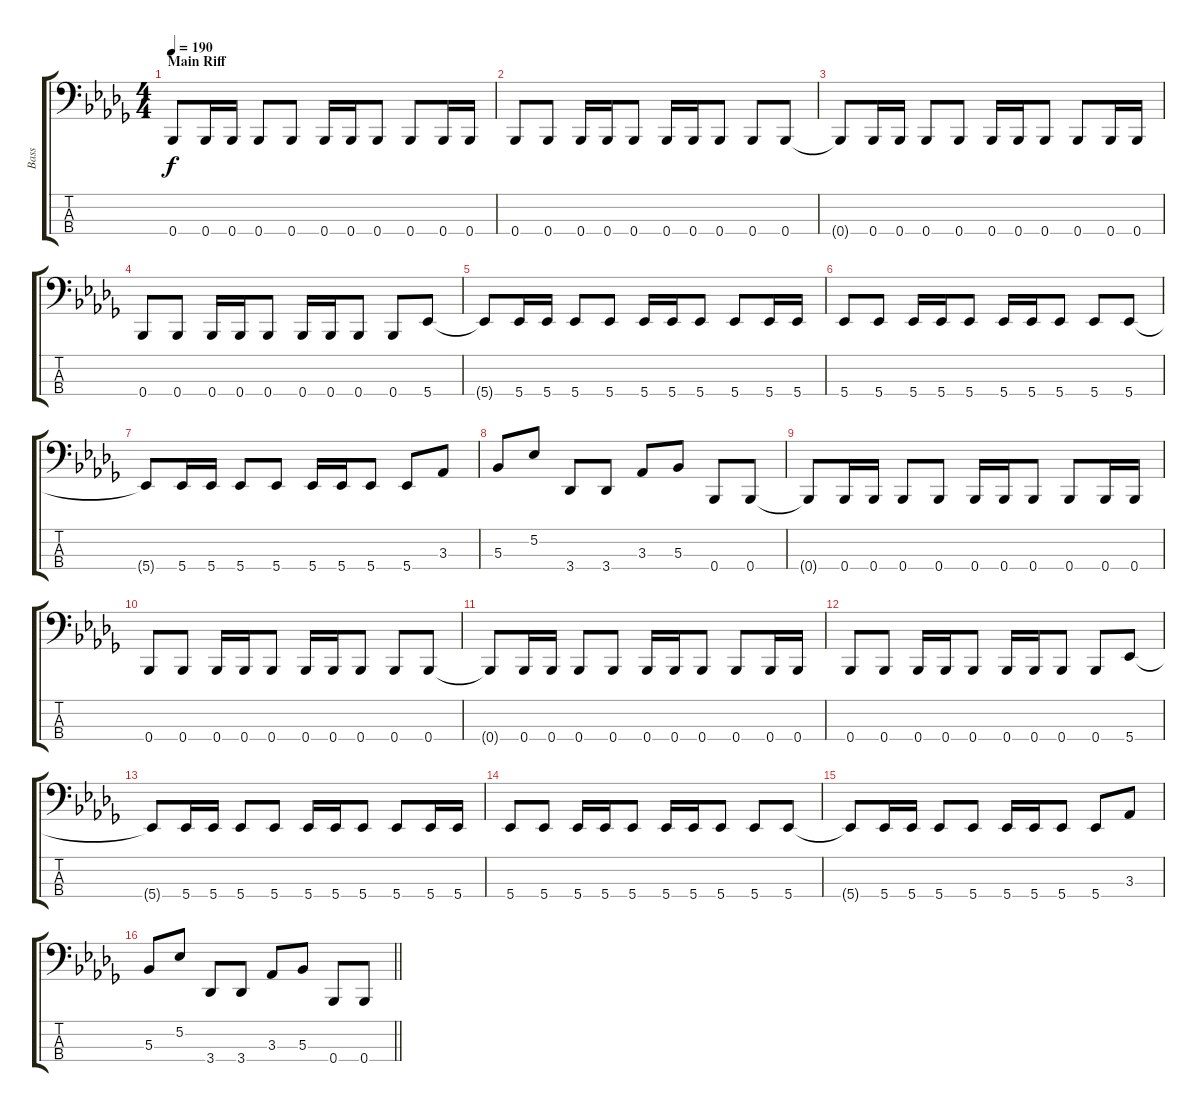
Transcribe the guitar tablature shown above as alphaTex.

\track ("Bass" "Bass") {instrument electricbasspick}
\staff {score tabs}
\tuning (Eb2 Bb1 F1 Bb0) {hide}
\ts (4 4)
\section ("" "Main Riff")
\tempo 190
\clef f4
\ks db
0.4.8{dy f} 0.4.16 0.4.16 0.4.8 0.4.8 0.4.16 0.4.16 0.4.8 0.4.8 0.4.16 0.4.16 |
0.4.8 0.4.8 0.4.16 0.4.16 0.4.8 0.4.16 0.4.16 0.4.8 0.4.8 0.4.8 |
0.4{t}.8 0.4.16 0.4.16 0.4.8 0.4.8 0.4.16 0.4.16 0.4.8 0.4.8 0.4.16 0.4.16 |
0.4.8 0.4.8 0.4.16 0.4.16 0.4.8 0.4.16 0.4.16 0.4.8 0.4.8 5.4.8 |
5.4{t}.8 5.4.16 5.4.16 5.4.8 5.4.8 5.4.16 5.4.16 5.4.8 5.4.8 5.4.16 5.4.16 |
5.4.8 5.4.8 5.4.16 5.4.16 5.4.8 5.4.16 5.4.16 5.4.8 5.4.8 5.4.8 |
5.4{t}.8 5.4.16 5.4.16 5.4.8 5.4.8 5.4.16 5.4.16 5.4.8 5.4.8 3.3.8 |
5.3.8 5.2.8 3.4.8 3.4.8 3.3.8 5.3.8 0.4.8 0.4.8 |
0.4{t}.8 0.4.16 0.4.16 0.4.8 0.4.8 0.4.16 0.4.16 0.4.8 0.4.8 0.4.16 0.4.16 |
0.4.8 0.4.8 0.4.16 0.4.16 0.4.8 0.4.16 0.4.16 0.4.8 0.4.8 0.4.8 |
0.4{t}.8 0.4.16 0.4.16 0.4.8 0.4.8 0.4.16 0.4.16 0.4.8 0.4.8 0.4.16 0.4.16 |
0.4.8 0.4.8 0.4.16 0.4.16 0.4.8 0.4.16 0.4.16 0.4.8 0.4.8 5.4.8 |
5.4{t}.8 5.4.16 5.4.16 5.4.8 5.4.8 5.4.16 5.4.16 5.4.8 5.4.8 5.4.16 5.4.16 |
5.4.8 5.4.8 5.4.16 5.4.16 5.4.8 5.4.16 5.4.16 5.4.8 5.4.8 5.4.8 |
5.4{t}.8 5.4.16 5.4.16 5.4.8 5.4.8 5.4.16 5.4.16 5.4.8 5.4.8 3.3.8 |
\barLineRight lightlight
5.3.8 5.2.8 3.4.8 3.4.8 3.3.8 5.3.8 0.4.8 0.4.8
